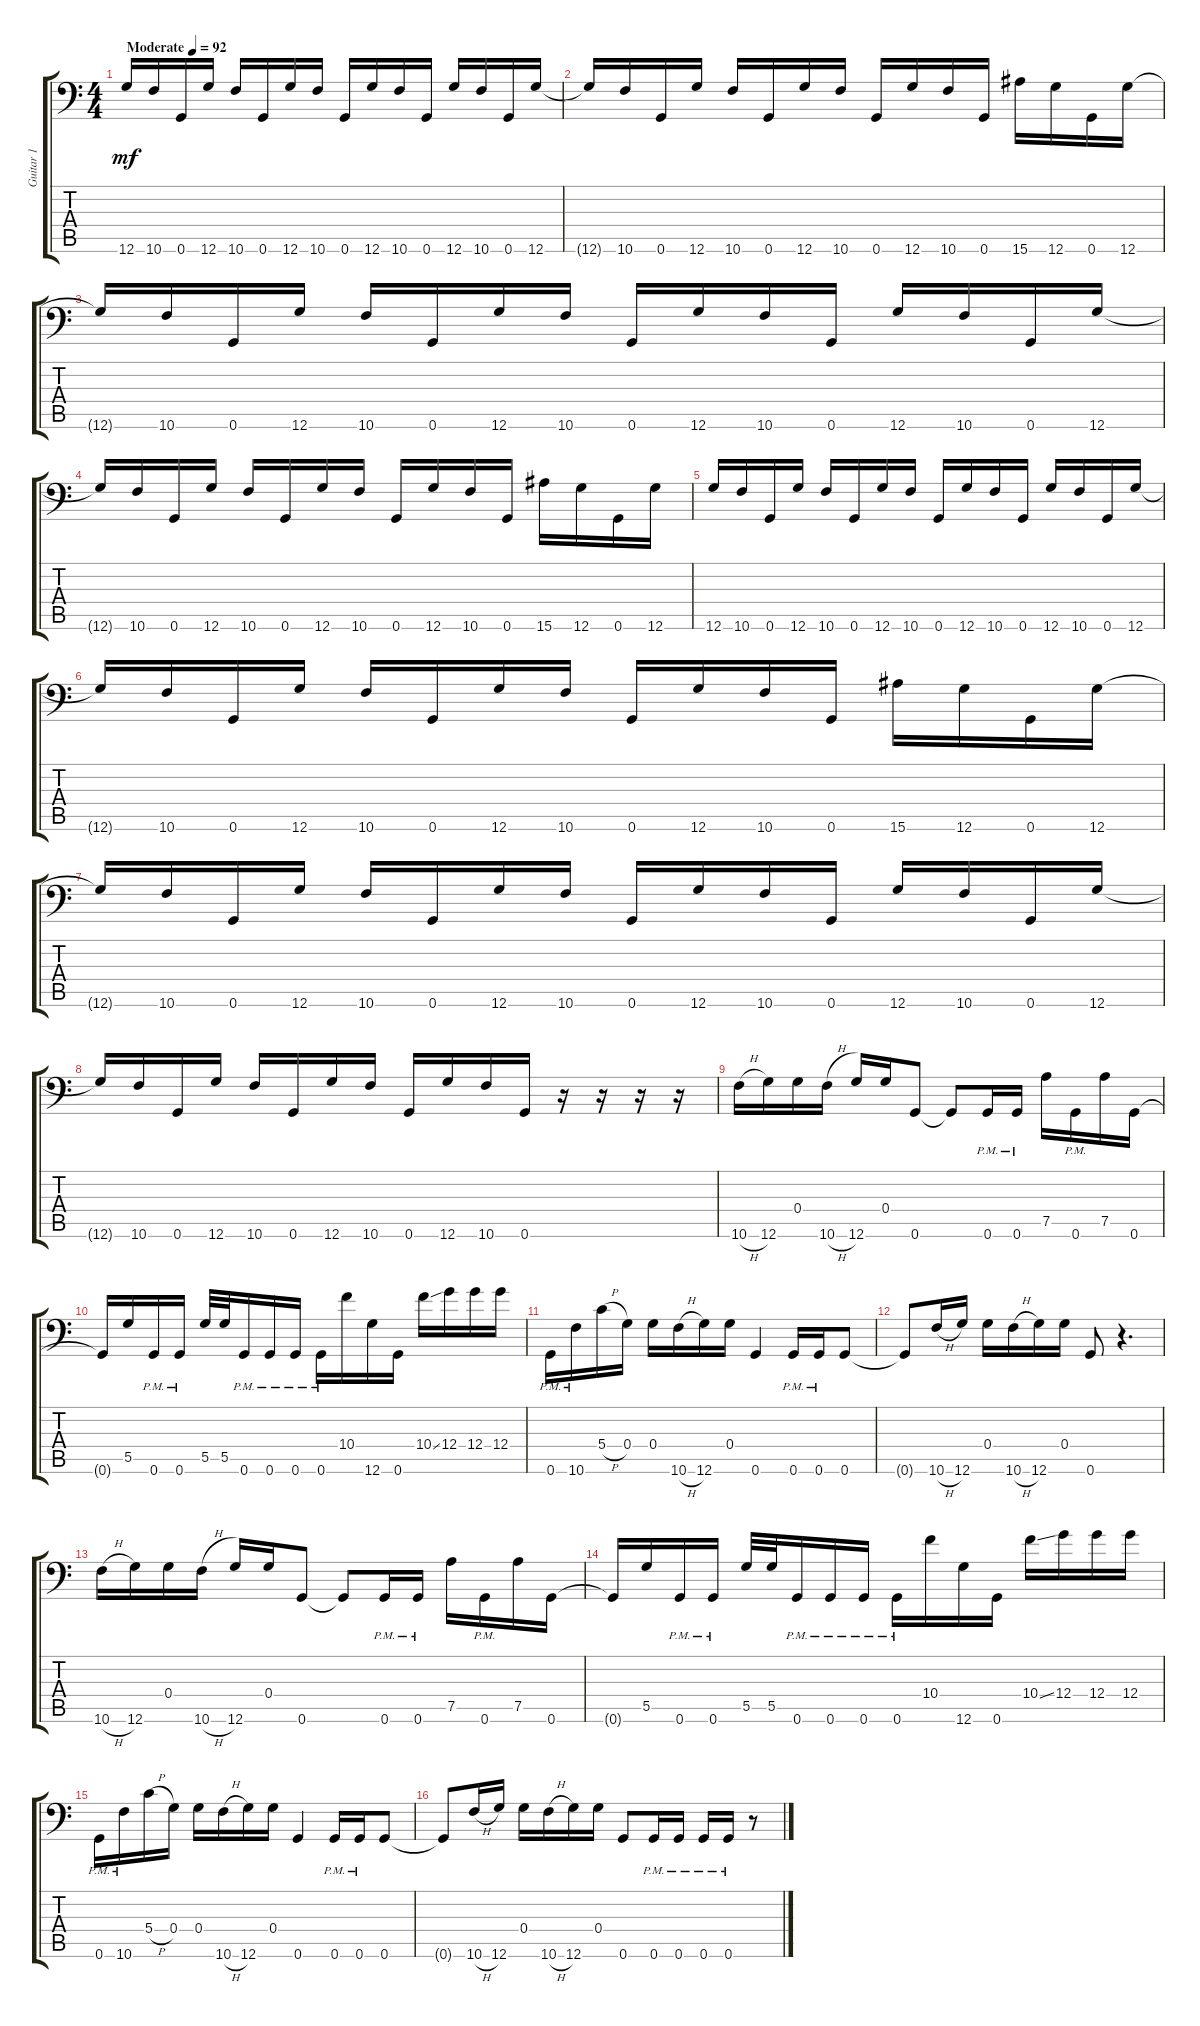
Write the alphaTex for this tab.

\track ("Guitar 1" "Guitar 1") {instrument distortionguitar}
\staff {score tabs}
\tuning (A3 E3 C3 G2 D2 G1) {hide}
\ts (4 4)
\tempo (92 "Moderate")
\clef f4
\ks c
12.6.16{dy mf instrument distortionguitar} 10.6.16 0.6.16 12.6.16 10.6.16 0.6.16 12.6.16 10.6.16 0.6.16 12.6.16 10.6.16 0.6.16 12.6.16 10.6.16 0.6.16 12.6.16 |
12.6{t}.16 10.6.16 0.6.16 12.6.16 10.6.16 0.6.16 12.6.16 10.6.16 0.6.16 12.6.16 10.6.16 0.6.16 15.6.16 12.6.16 0.6.16 12.6.16 |
12.6{t}.16 10.6.16 0.6.16 12.6.16 10.6.16 0.6.16 12.6.16 10.6.16 0.6.16 12.6.16 10.6.16 0.6.16 12.6.16 10.6.16 0.6.16 12.6.16 |
12.6{t}.16 10.6.16 0.6.16 12.6.16 10.6.16 0.6.16 12.6.16 10.6.16 0.6.16 12.6.16 10.6.16 0.6.16 15.6.16 12.6.16 0.6.16 12.6.16 |
12.6.16 10.6.16 0.6.16 12.6.16 10.6.16 0.6.16 12.6.16 10.6.16 0.6.16 12.6.16 10.6.16 0.6.16 12.6.16 10.6.16 0.6.16 12.6.16 |
12.6{t}.16 10.6.16 0.6.16 12.6.16 10.6.16 0.6.16 12.6.16 10.6.16 0.6.16 12.6.16 10.6.16 0.6.16 15.6.16 12.6.16 0.6.16 12.6.16 |
12.6{t}.16 10.6.16 0.6.16 12.6.16 10.6.16 0.6.16 12.6.16 10.6.16 0.6.16 12.6.16 10.6.16 0.6.16 12.6.16 10.6.16 0.6.16 12.6.16 |
12.6{t}.16 10.6.16 0.6.16 12.6.16 10.6.16 0.6.16 12.6.16 10.6.16 0.6.16 12.6.16 10.6.16 0.6.16 r.16 r.16 r.16 r.16 |
10.6{h}.16 12.6.16 0.4.16 10.6{h}.16 12.6.16 0.4.16 0.6.8 0.6{t}.8 0.6{pm}.16 0.6{pm}.16 7.5.16 0.6{pm}.16 7.5.16 0.6.16 |
0.6{t}.16 5.5.16 0.6{pm}.16 0.6{pm}.16 5.5.32 5.5.32 0.6{pm}.16 0.6{pm}.16 0.6{pm}.16 0.6{pm}.16 10.4.16 12.6.16 0.6.16 10.4{ss}.16 12.4.16 12.4.16 12.4.16 |
0.6{pm}.16 10.6{pm}.16 5.4{h}.16 0.4.16 0.4.16 10.6{h}.16 12.6.16 0.4.16 0.6.4 0.6{pm}.16 0.6{pm}.16 0.6.8 |
0.6{t}.8 10.6{h}.16 12.6.16 0.4.16 10.6{h}.16 12.6.16 0.4.16 0.6.8 r.4{d} |
10.6{h}.16 12.6.16 0.4.16 10.6{h}.16 12.6.16 0.4.16 0.6.8 0.6{t}.8 0.6{pm}.16 0.6{pm}.16 7.5.16 0.6{pm}.16 7.5.16 0.6.16 |
0.6{t}.16 5.5.16 0.6{pm}.16 0.6{pm}.16 5.5.32 5.5.32 0.6{pm}.16 0.6{pm}.16 0.6{pm}.16 0.6{pm}.16 10.4.16 12.6.16 0.6.16 10.4{ss}.16 12.4.16 12.4.16 12.4.16 |
0.6{pm}.16 10.6{pm}.16 5.4{h}.16 0.4.16 0.4.16 10.6{h}.16 12.6.16 0.4.16 0.6.4 0.6{pm}.16 0.6{pm}.16 0.6.8 |
0.6{t}.8 10.6{h}.16 12.6.16 0.4.16 10.6{h}.16 12.6.16 0.4.16 0.6.8 0.6{pm}.16 0.6{pm}.16 0.6{pm}.16 0.6{pm}.16 r.8
